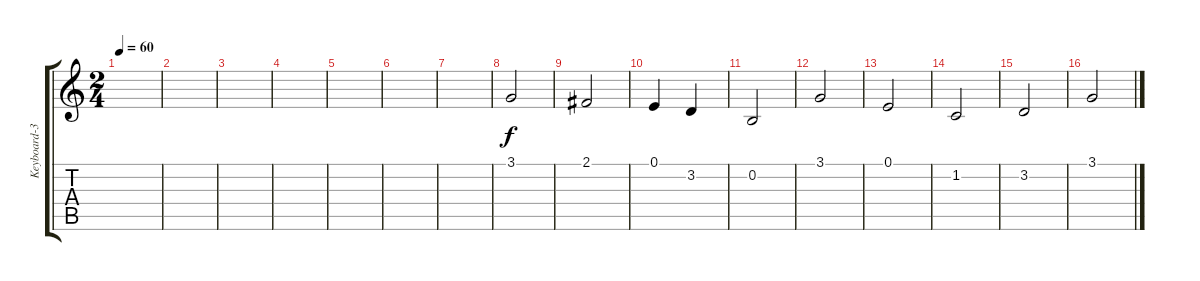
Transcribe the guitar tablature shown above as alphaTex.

\track ("Keyboard-3" "Keyboard-3") {instrument stringensemble1}
\staff {score tabs}
\tuning (E4 B3 G3 D3 A2 E2) {hide}
\ts (2 4)
\tempo 60
\clef g2
\ks c
|
|
|
|
|
|
|
3.1.2{volume 8} |
2.1.2 |
0.1.4 3.2.4 |
0.2.2 |
3.1.2 |
0.1.2 |
1.2.2 |
3.2.2 |
3.1.2
